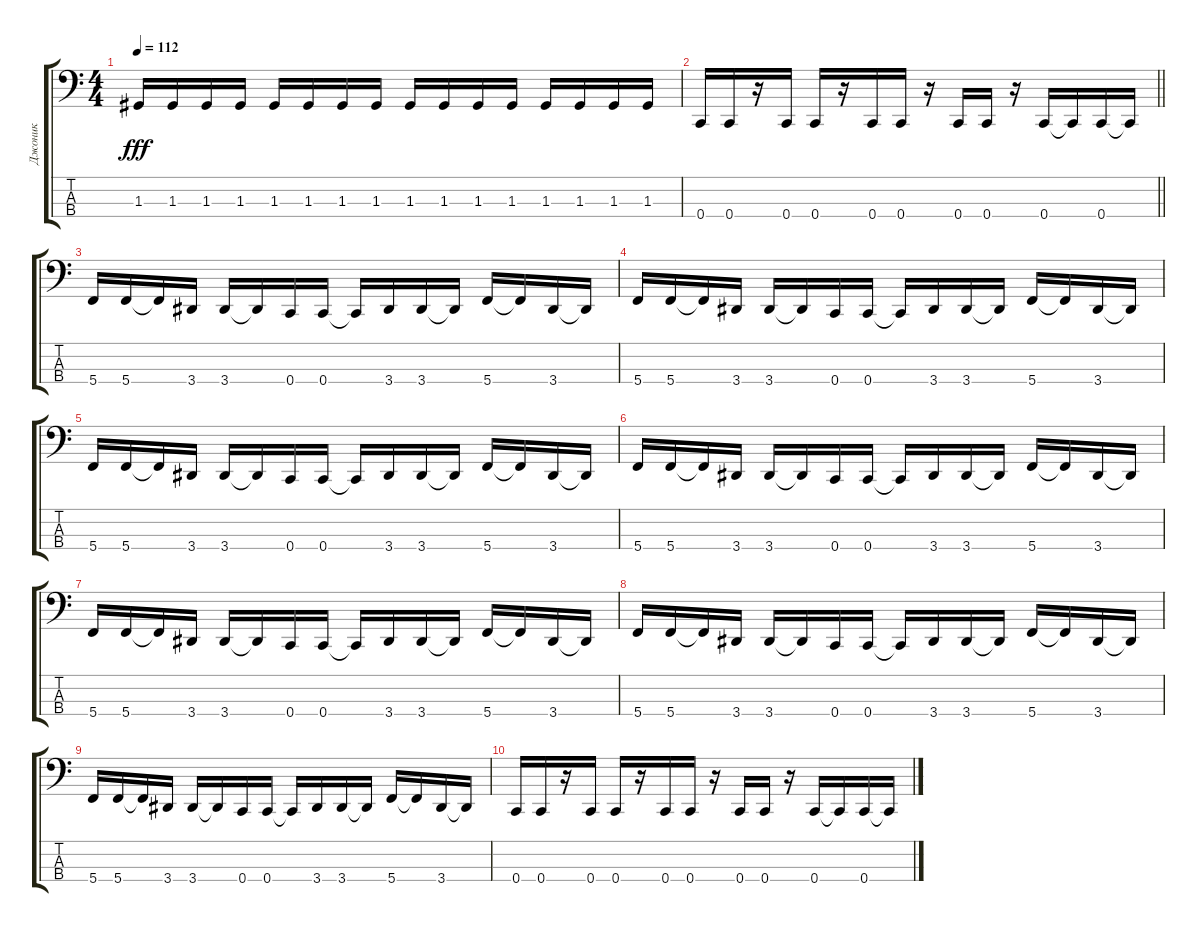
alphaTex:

\track ("Джоник" "Джоник") {instrument electricbassfinger}
\staff {score tabs}
\tuning (F2 C2 G1 C1) {hide}
\ts (4 4)
\tempo 112
\clef f4
\ks c
1.3.16{dy fff} 1.3.16 1.3.16 1.3.16 1.3.16 1.3.16 1.3.16 1.3.16 1.3.16 1.3.16 1.3.16 1.3.16 1.3.16 1.3.16 1.3.16 1.3.16 |
\barLineRight lightlight
0.4.16 0.4.16 r.16 0.4.16 0.4.16 r.16 0.4.16 0.4.16 r.16 0.4.16 0.4.16 r.16 0.4.16 0.4{t}.16 0.4.16 0.4{t}.16 |
5.4.16 5.4.16 5.4{t}.16 3.4.16 3.4.16 3.4{t}.16 0.4.16 0.4.16 0.4{t}.16 3.4.16 3.4.16 3.4{t}.16 5.4.16 5.4{t}.16 3.4.16 3.4{t}.16 |
5.4.16 5.4.16 5.4{t}.16 3.4.16 3.4.16 3.4{t}.16 0.4.16 0.4.16 0.4{t}.16 3.4.16 3.4.16 3.4{t}.16 5.4.16 5.4{t}.16 3.4.16 3.4{t}.16 |
5.4.16 5.4.16 5.4{t}.16 3.4.16 3.4.16 3.4{t}.16 0.4.16 0.4.16 0.4{t}.16 3.4.16 3.4.16 3.4{t}.16 5.4.16 5.4{t}.16 3.4.16 3.4{t}.16 |
5.4.16 5.4.16 5.4{t}.16 3.4.16 3.4.16 3.4{t}.16 0.4.16 0.4.16 0.4{t}.16 3.4.16 3.4.16 3.4{t}.16 5.4.16 5.4{t}.16 3.4.16 3.4{t}.16 |
5.4.16 5.4.16 5.4{t}.16 3.4.16 3.4.16 3.4{t}.16 0.4.16 0.4.16 0.4{t}.16 3.4.16 3.4.16 3.4{t}.16 5.4.16 5.4{t}.16 3.4.16 3.4{t}.16 |
5.4.16 5.4.16 5.4{t}.16 3.4.16 3.4.16 3.4{t}.16 0.4.16 0.4.16 0.4{t}.16 3.4.16 3.4.16 3.4{t}.16 5.4.16 5.4{t}.16 3.4.16 3.4{t}.16 |
5.4.16 5.4.16 5.4{t}.16 3.4.16 3.4.16 3.4{t}.16 0.4.16 0.4.16 0.4{t}.16 3.4.16 3.4.16 3.4{t}.16 5.4.16 5.4{t}.16 3.4.16 3.4{t}.16 |
0.4.16 0.4.16 r.16 0.4.16 0.4.16 r.16 0.4.16 0.4.16 r.16 0.4.16 0.4.16 r.16 0.4.16 0.4{t}.16 0.4.16 0.4{t}.16
